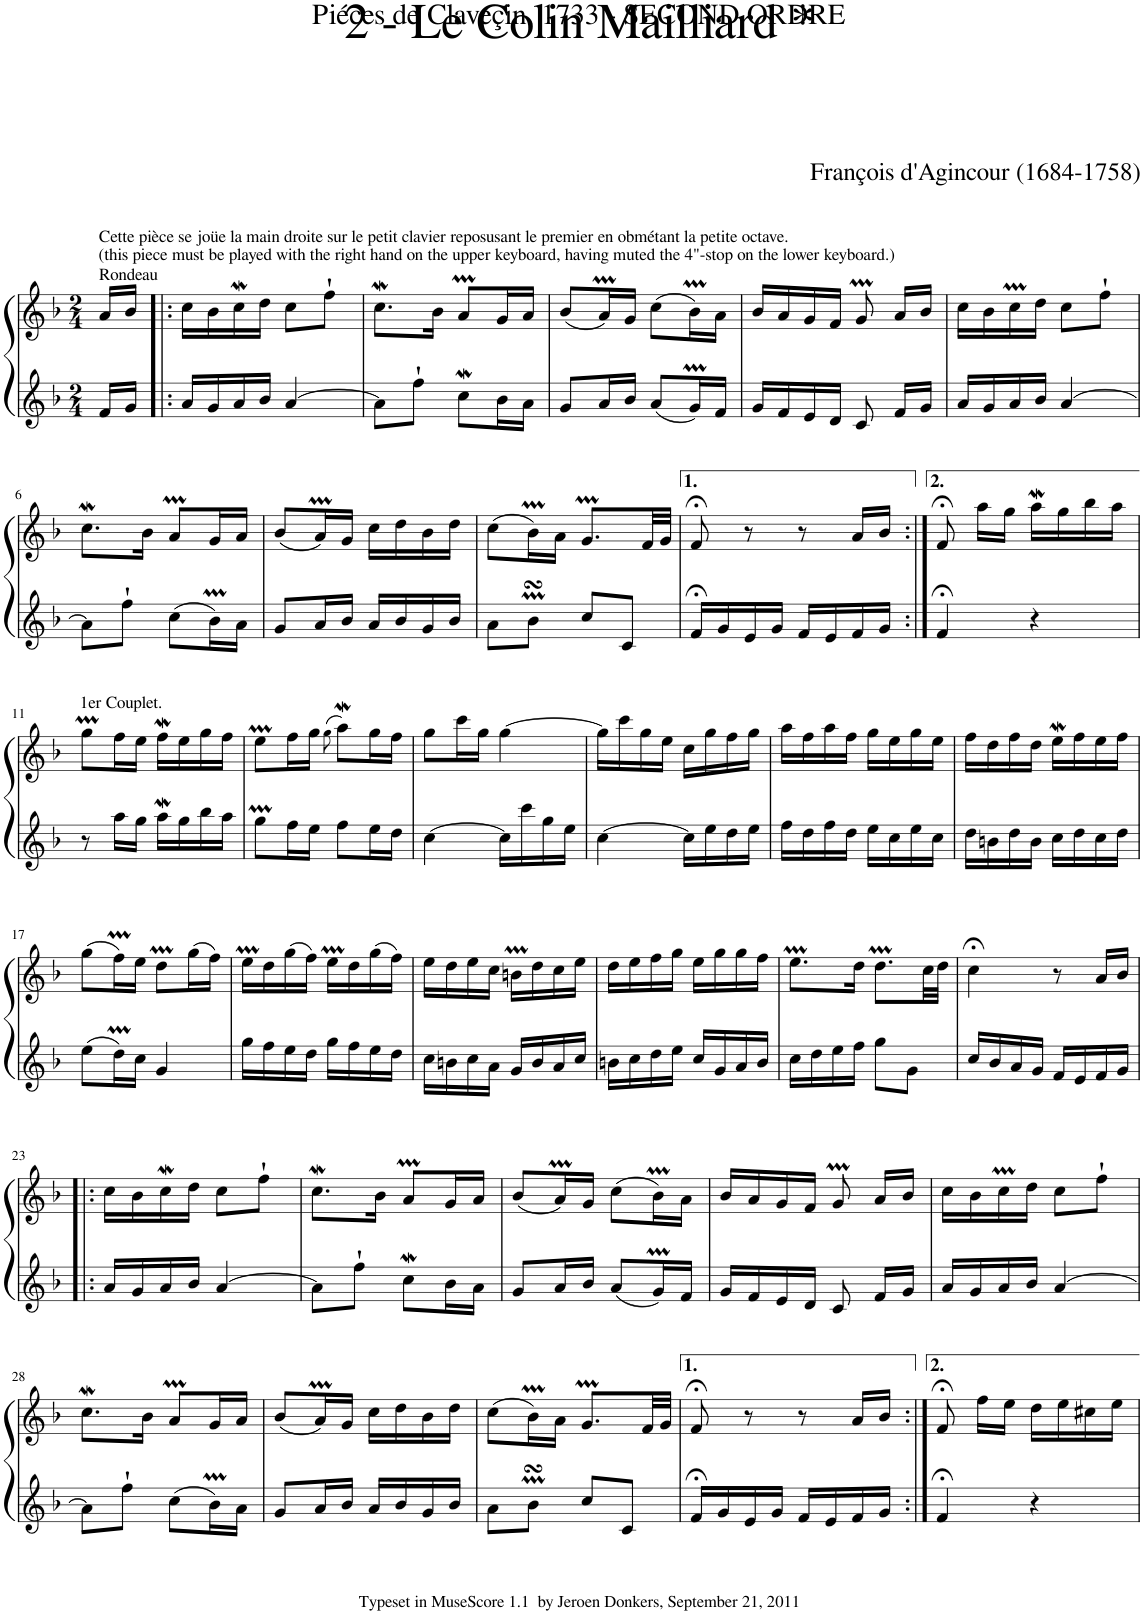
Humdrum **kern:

**kern	**kern
*part1	*part1
*staff2	*staff1
*I"Harpsichord	*
*I'Hpschd	*
*clefG2	*clefG2
*k[b-]	*k[b-]
*M2/4	*M2/4
=	=
!	!LO:TX:a:t=Rondeau
!	!LO:TX:a:t=Cette pièce se joüe la main droite sur le petit clavier reposusant le premier en obmétant la petite octave.
!	!LO:TX:a:t=(this piece must be played with the right hand on the upper keyboard, having muted the 4"-stop on the lower keyboard.)
16f/LL	16a/LL
16g/JJ	16b-/JJ
=1!|:	=1!|:
16a/LL	16cc\LL
16g/	16b-\
16a/	16ccW\
16b-/JJ	16dd\JJ
[4a/	8cc\L
.	8ff`\J
=2	=2
8a\L]	8.ccW\L
8ff`\J	.
.	16b-\Jk
8ccW\L	8am/L
16b-\L	16g/L
16a\JJ	16a/JJ
=3	=3
8g/L	(8b-/L
16a/L	16am/L)
16b-/JJ	16g/JJ
8a/L	(8cc\L
16gM/L	16b-M\L)
16f/JJ	16a\JJ
=4	=4
16g/LL	16b-/LL
16f/	16a/
16e/	16g/
16d/JJ	16f/JJ
8c/	8gM/
16f/LL	16a/LL
16g/JJ	16b-/JJ
=5	=5
16a/LL	16cc\LL
16g/	16b-\
16a/	16ccM\
16b-/JJ	16dd\JJ
[4a/	8cc\L
.	8ff`\J
!!LO:LB:g=z
=6	=6
8a\L]	8.ccW\L
8ff`\J	.
.	16b-\Jk
8cc\L	8am/L
16b-M\L	16g/L
16a\JJ	16a/JJ
=7	=7
8g/L	(8b-/L
16a/L	16am/L)
16b-/JJ	16g/JJ
16a/LL	16cc\LL
16b-/	16dd\
16g/	16b-\
16b-/JJ	16dd\JJ
=8	=8
8a\L	(8cc\L
8b-MsSSs\J	16b-M\L)
.	16a\JJ
8cc/L	8.gM/L
8c/J	.
.	32f/LL
.	32g/JJJ
=9	=9
16f;</LL	8f;</
16g/	.
16e/	8r
16g/JJ	.
16f/LL	8r
16e/	.
16f/	16a/LL
16g/JJ	16b-/JJ
=10:|!	=10:|!
4f;</	8f;</
.	16aa\LL
.	16gg\JJ
4r	16aaW\LL
.	16gg\
.	16bb-\
.	16aa\JJ
!!LO:LB:g=z
=11	=11
!	!LO:TX:a:t=1er Couplet.
8r	8ggM\L
16aa\LL	16ff\L
16gg\JJ	16ee\JJ
16aaW\LL	16ffw\LL
16gg\	16ee\
16bb-\	16gg\
16aa\JJ	16ff\JJ
=12	=12
8ggM\L	8eem\L
16ff\L	16ff\L
16ee\JJ	16gg\JJ
.	(8qgg\
8ff\L	8aaW\L)
16ee\L	16gg\L
16dd\JJ	16ff\JJ
=13	=13
[4cc\	8gg\L
.	16ccc\L
.	16gg\JJ
16cc\LL]	[4gg\
16ccc\	.
16gg\	.
16ee\JJ	.
=14	=14
[4cc\	16gg\LL]
.	16ccc\
.	16gg\
.	16ee\JJ
16cc\LL]	16cc\LL
16ee\	16gg\
16dd\	16ff\
16ee\JJ	16gg\JJ
=15	=15
16ff\LL	16aa\LL
16dd\	16ff\
16ff\	16aa\
16dd\JJ	16ff\JJ
16ee\LL	16gg\LL
16cc\	16ee\
16ee\	16gg\
16cc\JJ	16ee\JJ
=16	=16
16dd\LL	16ff\LL
16bn\	16dd\
16dd\	16ff\
16b\JJ	16dd\JJ
16cc\LL	16eeW\LL
16dd\	16ff\
16cc\	16ee\
16dd\JJ	16ff\JJ
!!LO:LB:g=z
=17	=17
8ee\L	(8gg\L
16ddM\L	16ffM\L)
16cc\JJ	16ee\JJ
4g/	8ddM\L
.	(16gg\L
.	16ff\JJ)
=18	=18
16gg\LL	16eem\LL
16ff\	16dd\
16ee\	(16gg\
16dd\JJ	16ff\JJ)
16gg\LL	16eem\LL
16ff\	16dd\
16ee\	(16gg\
16dd\JJ	16ff\JJ)
=19	=19
16cc\LL	16ee\LL
16bn\	16dd\
16cc\	16ee\
16a\JJ	16cc\JJ
16g/LL	16bnm\LL
16b/	16dd\
16a/	16cc\
16cc/JJ	16ee\JJ
=20	=20
16bn\LL	16dd\LL
16cc\	16ee\
16dd\	16ff\
16ee\JJ	16gg\JJ
16cc/LL	16ee\LL
16g/	16gg\
16a/	16gg\
16b/JJ	16ff\JJ
=21	=21
16cc\LL	8.eem\L
16dd\	.
16ee\	.
16ff\JJ	16dd\Jk
8gg\L	8.ddM\L
8g\J	.
.	32cc\LL
.	32dd\JJJ
=22	=22
16cc/LL	4cc;<\
16b-/	.
16a/	.
16g/JJ	.
16f/LL	8r
16e/	.
16f/	16a/LL
16g/JJ	16b-/JJ
!!LO:LB:g=z
=23!|:	=23!|:
16a/LL	16cc\LL
16g/	16b-\
16a/	16ccW\
16b-/JJ	16dd\JJ
[4a/	8cc\L
.	8ff`\J
=24	=24
8a\L]	8.ccW\L
8ff`\J	.
.	16b-\Jk
8ccW\L	8am/L
16b-\L	16g/L
16a\JJ	16a/JJ
=25	=25
8g/L	(8b-/L
16a/L	16am/L)
16b-/JJ	16g/JJ
8a/L	(8cc\L
16gM/L	16b-M\L)
16f/JJ	16a\JJ
=26	=26
16g/LL	16b-/LL
16f/	16a/
16e/	16g/
16d/JJ	16f/JJ
8c/	8gM/
16f/LL	16a/LL
16g/JJ	16b-/JJ
=27	=27
16a/LL	16cc\LL
16g/	16b-\
16a/	16ccM\
16b-/JJ	16dd\JJ
[4a/	8cc\L
.	8ff`\J
!!LO:LB:g=z
=28	=28
8a\L]	8.ccW\L
8ff`\J	.
.	16b-\Jk
8cc\L	8am/L
16b-M\L	16g/L
16a\JJ	16a/JJ
=29	=29
8g/L	(8b-/L
16a/L	16am/L)
16b-/JJ	16g/JJ
16a/LL	16cc\LL
16b-/	16dd\
16g/	16b-\
16b-/JJ	16dd\JJ
=30	=30
8a\L	(8cc\L
8b-MsSSs\J	16b-M\L)
.	16a\JJ
8cc/L	8.gM/L
8c/J	.
.	32f/LL
.	32g/JJJ
=31	=31
16f;</LL	8f;</
16g/	.
16e/	8r
16g/JJ	.
16f/LL	8r
16e/	.
16f/	16a/LL
16g/JJ	16b-/JJ
=32:|!	=32:|!
4f;</	8f;</
.	16ff\LL
.	16ee\JJ
4r	16dd\LL
.	16ee\
.	16cc#X\
.	16ee\JJ
=	=
*-	*-
